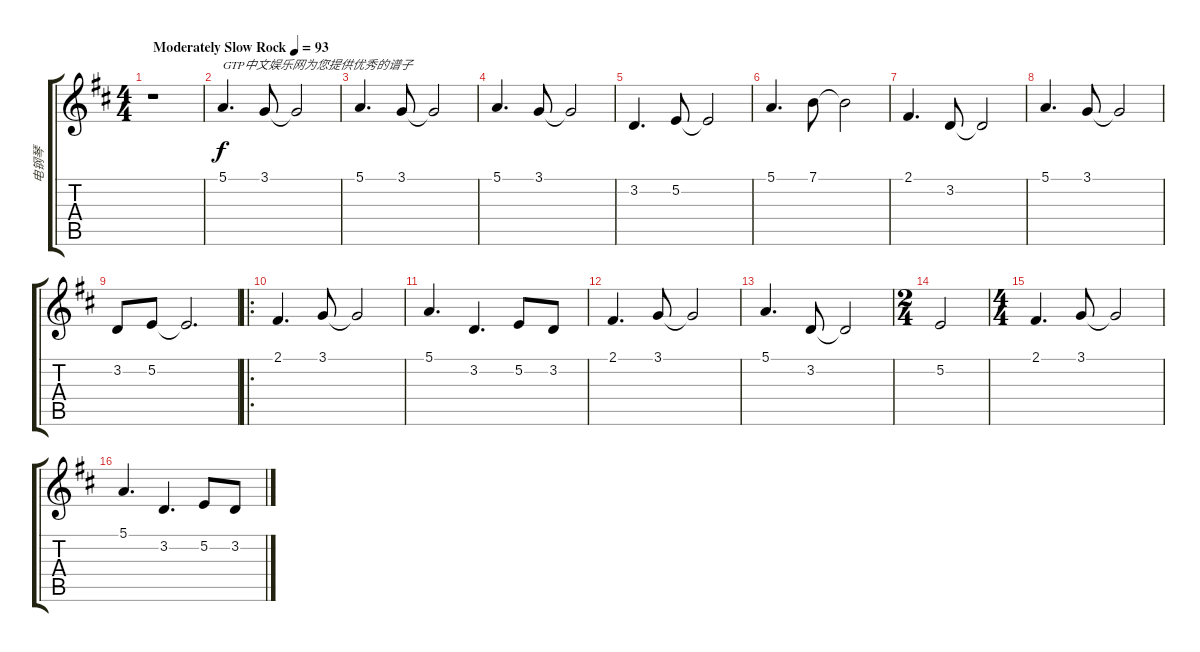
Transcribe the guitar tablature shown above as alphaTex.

\track ("电钢琴" "电钢琴") {instrument electricgrandpiano}
\staff {score tabs}
\tuning (E4 B3 G3 D3 A2 E2) {hide}
\ts (4 4)
\tempo (93 "Moderately Slow Rock")
\clef g2
\ks d
r.1{dy f instrument electricgrandpiano} |
5.1.4{d txt "GTP中文娱乐网为您提供优秀的谱子"} 3.1.8 3.1{t}.2 |
5.1.4{d} 3.1.8 3.1{t}.2 |
5.1.4{d} 3.1.8 3.1{t}.2 |
3.2.4{d} 5.2.8 5.2{t}.2 |
5.1.4{d} 7.1.8 7.1{t}.2 |
2.1.4{d} 3.2.8 3.2{t}.2 |
5.1.4{d} 3.1.8 3.1{t}.2 |
3.2.8 5.2.8 5.2{t}.2{d} |
\ro
2.1.4{d} 3.1.8 3.1{t}.2 |
5.1.4{d} 3.2.4{d} 5.2.8 3.2.8 |
2.1.4{d} 3.1.8 3.1{t}.2 |
5.1.4{d} 3.2.8 3.2{t}.2 |
\ts (2 4)
5.2.2 |
\ts (4 4)
2.1.4{d} 3.1.8 3.1{t}.2 |
5.1.4{d} 3.2.4{d} 5.2.8 3.2.8
